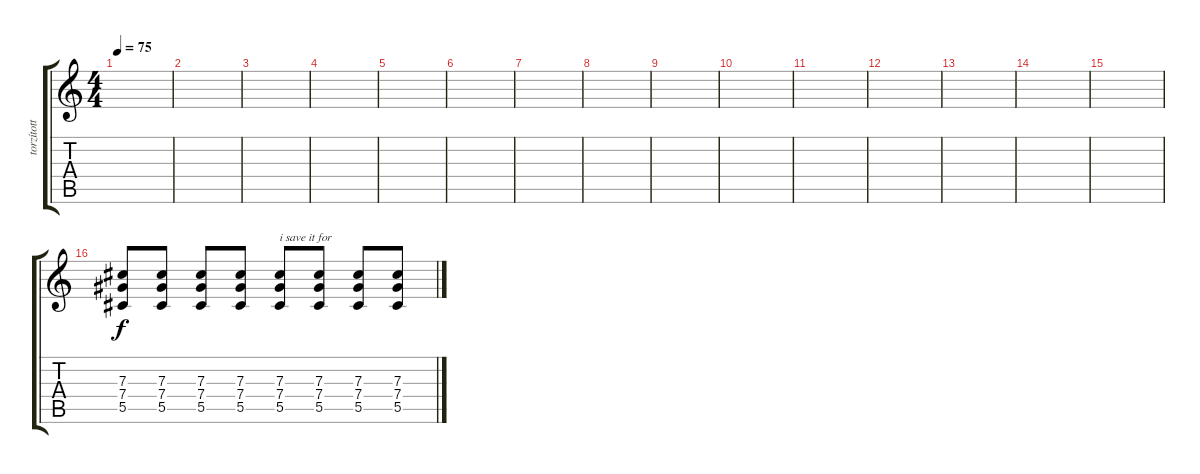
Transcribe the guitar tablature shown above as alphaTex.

\track ("torzított" "torzított") {instrument distortionguitar}
\staff {score tabs}
\tuning (Eb4 Bb3 Gb3 Db3 Ab2 Eb2) {hide}
\ts (4 4)
\tempo 75
\clef g2
\ks c
|
|
|
|
|
|
|
|
|
|
|
|
|
|
|
(7.3 7.4 5.5).8 (7.3 7.4 5.5).8 (7.3 7.4 5.5).8 (7.3 7.4 5.5).8 (7.3 7.4 5.5).8{txt "i save it for"} (7.3 7.4 5.5).8 (7.3 7.4 5.5).8 (7.3 7.4 5.5).8
